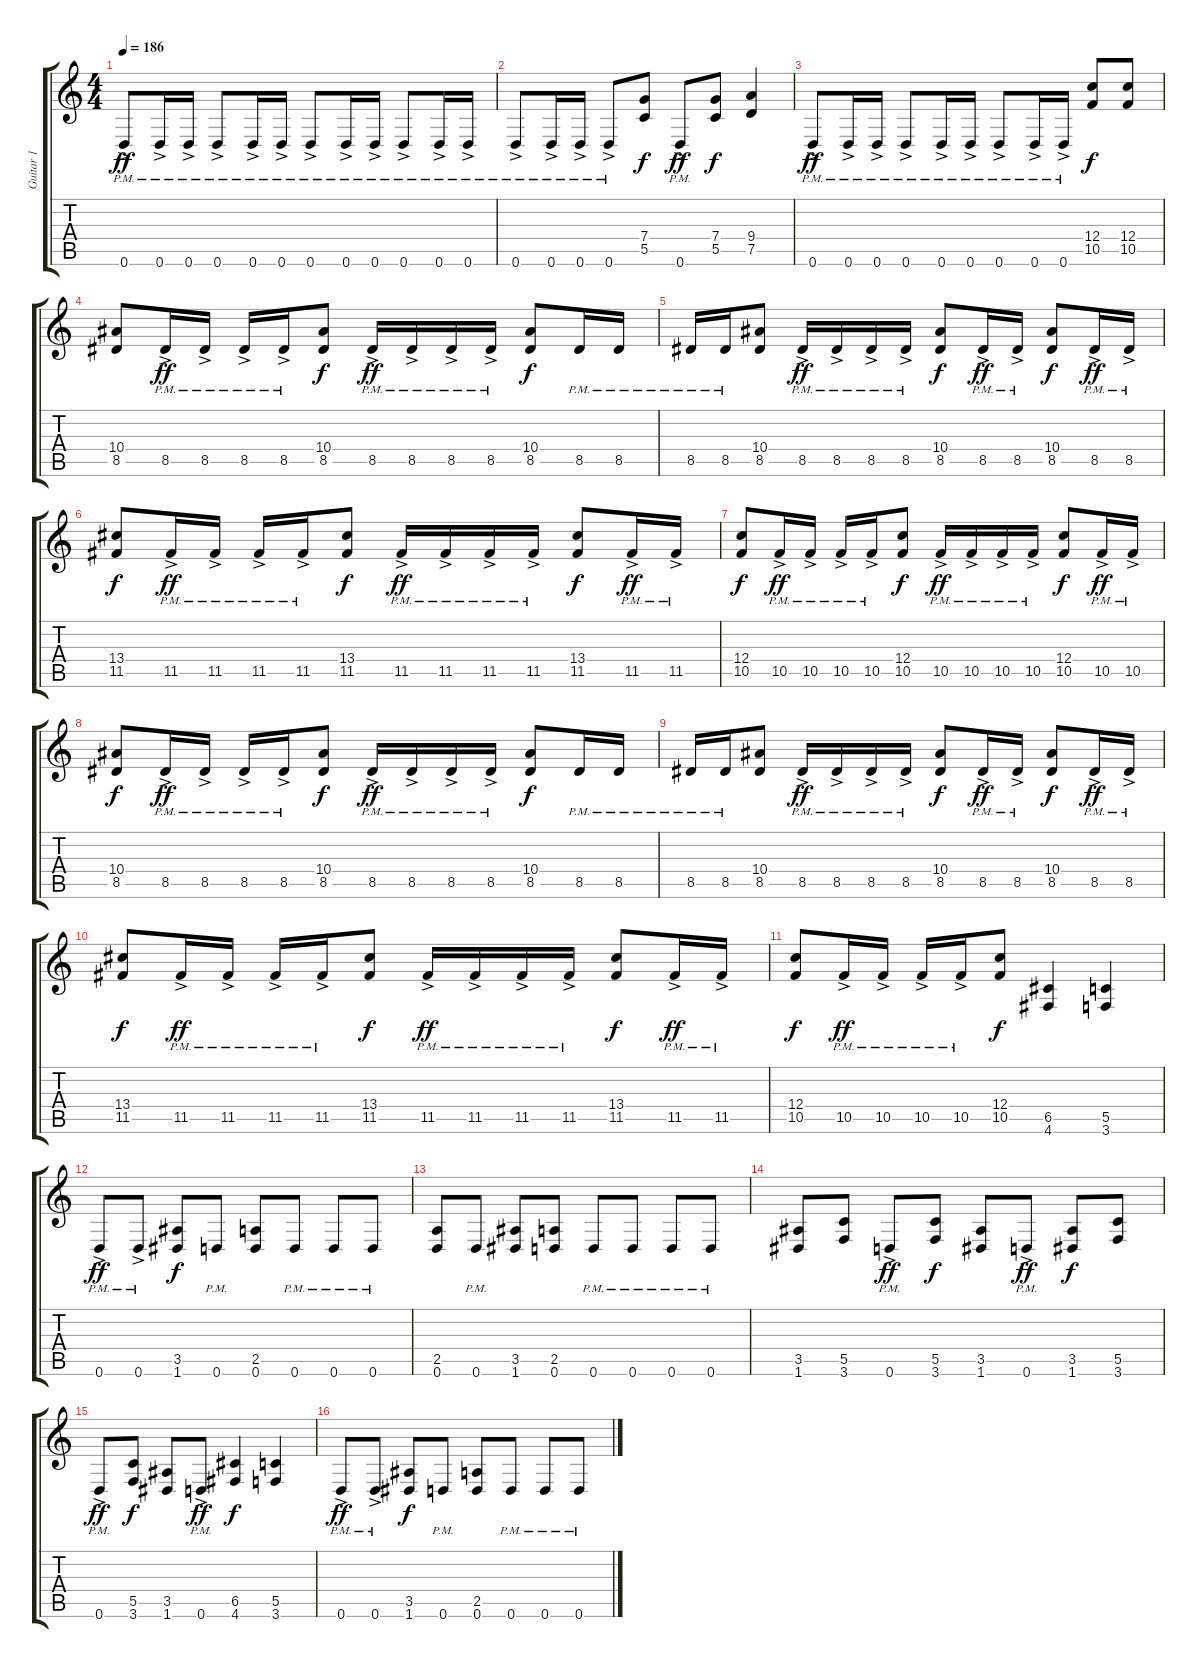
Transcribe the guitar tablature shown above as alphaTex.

\track ("Guitar 1" "Guitar 1") {instrument distortionguitar}
\staff {score tabs}
\tuning (D4 A3 F3 C3 G2 D2) {hide}
\ts (4 4)
\tempo 186
\clef g2
\ks c
0.6{ac pm}.8{dy ff} 0.6{ac pm}.16 0.6{ac pm}.16 0.6{ac pm}.8 0.6{ac pm}.16 0.6{ac pm}.16 0.6{ac pm}.8 0.6{ac pm}.16 0.6{ac pm}.16 0.6{ac pm}.8 0.6{ac pm}.16 0.6{ac pm}.16 |
0.6{ac pm}.8 0.6{ac pm}.16 0.6{ac pm}.16 0.6{ac pm}.8 (7.4 5.5).8{dy f} 0.6{ac pm}.8{dy ff} (7.4 5.5).8{dy f} (9.4 7.5).4 |
0.6{ac pm}.8{dy ff} 0.6{ac pm}.16 0.6{ac pm}.16 0.6{ac pm}.8 0.6{ac pm}.16 0.6{ac pm}.16 0.6{ac pm}.8 0.6{ac pm}.16 0.6{ac pm}.16 (12.4 10.5).8{dy f} (12.4 10.5).8 |
(10.4 8.5).8 8.5{ac pm}.16{dy ff} 8.5{ac pm}.16 8.5{ac pm}.16 8.5{ac pm}.16 (10.4 8.5).8{dy f} 8.5{ac pm}.16{dy ff} 8.5{ac pm}.16 8.5{ac pm}.16 8.5{ac pm}.16 (10.4 8.5).8{dy f} 8.5{pm}.16 8.5{pm}.16 |
8.5{pm}.16 8.5{pm}.16 (10.4 8.5).8 8.5{ac pm}.16{dy ff} 8.5{ac pm}.16 8.5{ac pm}.16 8.5{ac pm}.16 (10.4 8.5).8{dy f} 8.5{ac pm}.16{dy ff} 8.5{ac pm}.16 (10.4 8.5).8{dy f} 8.5{ac pm}.16{dy ff} 8.5{ac pm}.16 |
(13.4 11.5).8{dy f} 11.5{ac pm}.16{dy ff} 11.5{ac pm}.16 11.5{ac pm}.16 11.5{ac pm}.16 (13.4 11.5).8{dy f} 11.5{ac pm}.16{dy ff} 11.5{ac pm}.16 11.5{ac pm}.16 11.5{ac pm}.16 (13.4 11.5).8{dy f} 11.5{ac pm}.16{dy ff} 11.5{ac pm}.16 |
(12.4 10.5).8{dy f} 10.5{ac pm}.16{dy ff} 10.5{ac pm}.16 10.5{ac pm}.16 10.5{ac pm}.16 (12.4 10.5).8{dy f} 10.5{ac pm}.16{dy ff} 10.5{ac pm}.16 10.5{ac pm}.16 10.5{ac pm}.16 (12.4 10.5).8{dy f} 10.5{ac pm}.16{dy ff} 10.5{ac pm}.16 |
(10.4 8.5).8{dy f} 8.5{ac pm}.16{dy ff} 8.5{ac pm}.16 8.5{ac pm}.16 8.5{ac pm}.16 (10.4 8.5).8{dy f} 8.5{ac pm}.16{dy ff} 8.5{ac pm}.16 8.5{ac pm}.16 8.5{ac pm}.16 (10.4 8.5).8{dy f} 8.5{pm}.16 8.5{pm}.16 |
8.5{pm}.16 8.5{pm}.16 (10.4 8.5).8 8.5{ac pm}.16{dy ff} 8.5{ac pm}.16 8.5{ac pm}.16 8.5{ac pm}.16 (10.4 8.5).8{dy f} 8.5{ac pm}.16{dy ff} 8.5{ac pm}.16 (10.4 8.5).8{dy f} 8.5{ac pm}.16{dy ff} 8.5{ac pm}.16 |
(13.4 11.5).8{dy f} 11.5{ac pm}.16{dy ff} 11.5{ac pm}.16 11.5{ac pm}.16 11.5{ac pm}.16 (13.4 11.5).8{dy f} 11.5{ac pm}.16{dy ff} 11.5{ac pm}.16 11.5{ac pm}.16 11.5{ac pm}.16 (13.4 11.5).8{dy f} 11.5{ac pm}.16{dy ff} 11.5{ac pm}.16 |
(12.4 10.5).8{dy f} 10.5{ac pm}.16{dy ff} 10.5{ac pm}.16 10.5{ac pm}.16 10.5{ac pm}.16 (12.4 10.5).8{dy f} (6.5 4.6).4 (5.5 3.6).4 |
0.6{ac pm}.8{dy ff} 0.6{ac pm}.8 (3.5 1.6).8{dy f} 0.6{pm}.8 (2.5 0.6).8 0.6{pm}.8 0.6{pm}.8 0.6{pm}.8 |
(2.5 0.6).8 0.6{pm}.8 (3.5 1.6).8 (2.5 0.6).8 0.6{pm}.8 0.6{pm}.8 0.6{pm}.8 0.6{pm}.8 |
(3.5 1.6).8 (5.5 3.6).8 0.6{ac pm}.8{dy ff} (5.5 3.6).8{dy f} (3.5 1.6).8 0.6{ac pm}.8{dy ff} (3.5 1.6).8{dy f} (5.5 3.6).8 |
0.6{ac pm}.8{dy ff} (5.5 3.6).8{dy f} (3.5 1.6).8 0.6{ac pm}.8{dy ff} (6.5 4.6).4{dy f} (5.5 3.6).4 |
0.6{ac pm}.8{dy ff} 0.6{ac pm}.8 (3.5 1.6).8{dy f} 0.6{pm}.8 (2.5 0.6).8 0.6{pm}.8 0.6{pm}.8 0.6{pm}.8
